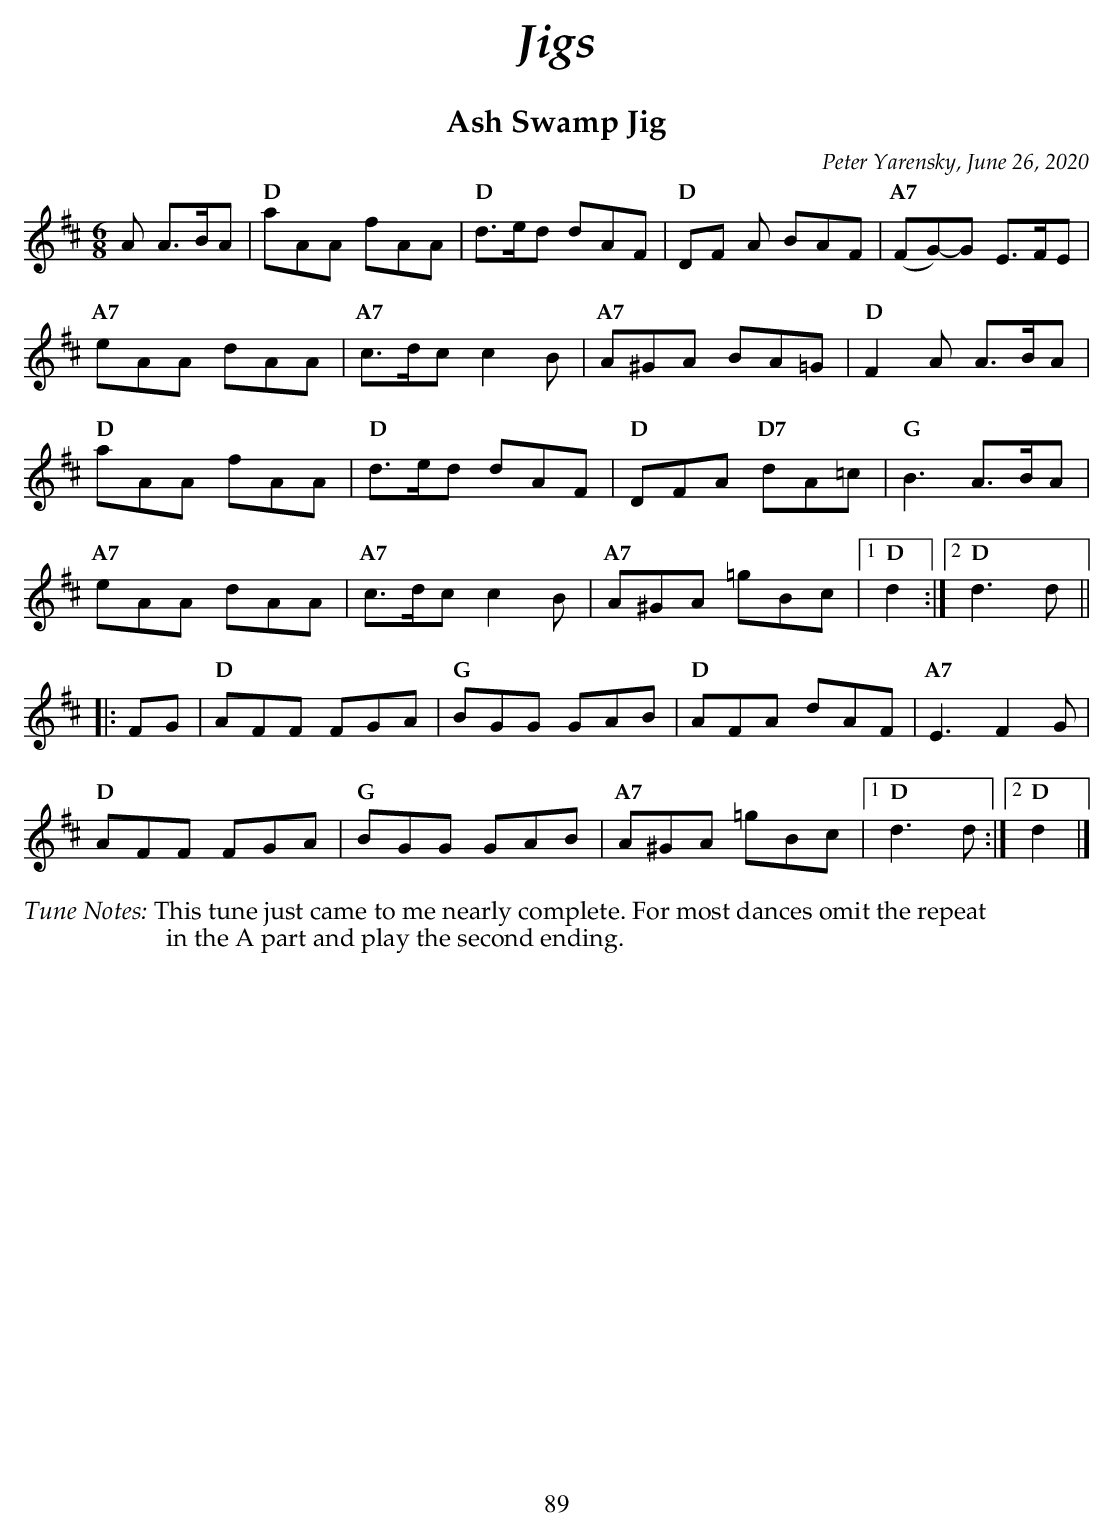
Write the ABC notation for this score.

X:1
T:Ash Swamp Jig
C:Peter Yarensky, June 26, 2020
M:6/8
L:1/8
K:D
A A>BA |\
"D" aAA fAA  | "D" d>ed dAF  | "D" DF A BAF      | "A7" (FG-)G E>FE |
"A7" eAA dAA | "A7" c>dc c2B | "A7" A^GA BA=G    | "D" F2A A>BA |
"D" aAA fAA  | "D" d>ed dAF  | "D" DFA "D7" dA=c | "G" B3 A>BA |
"A7" eAA dAA | "A7" c>dc c2B | "A7" A^GA =gBc    |1 "D" d2 :|2 "D" d3 d ||
|: FG |\
"D" AFF FGA  | "G" BGG GAB  | "D" AFA dAF       | "A7" E3 F2G |
"D" AFF FGA  | "G" BGG GAB  | "A7" A^GA =gBc    |1 "D" d3 d :|2 "D" d2 |]
